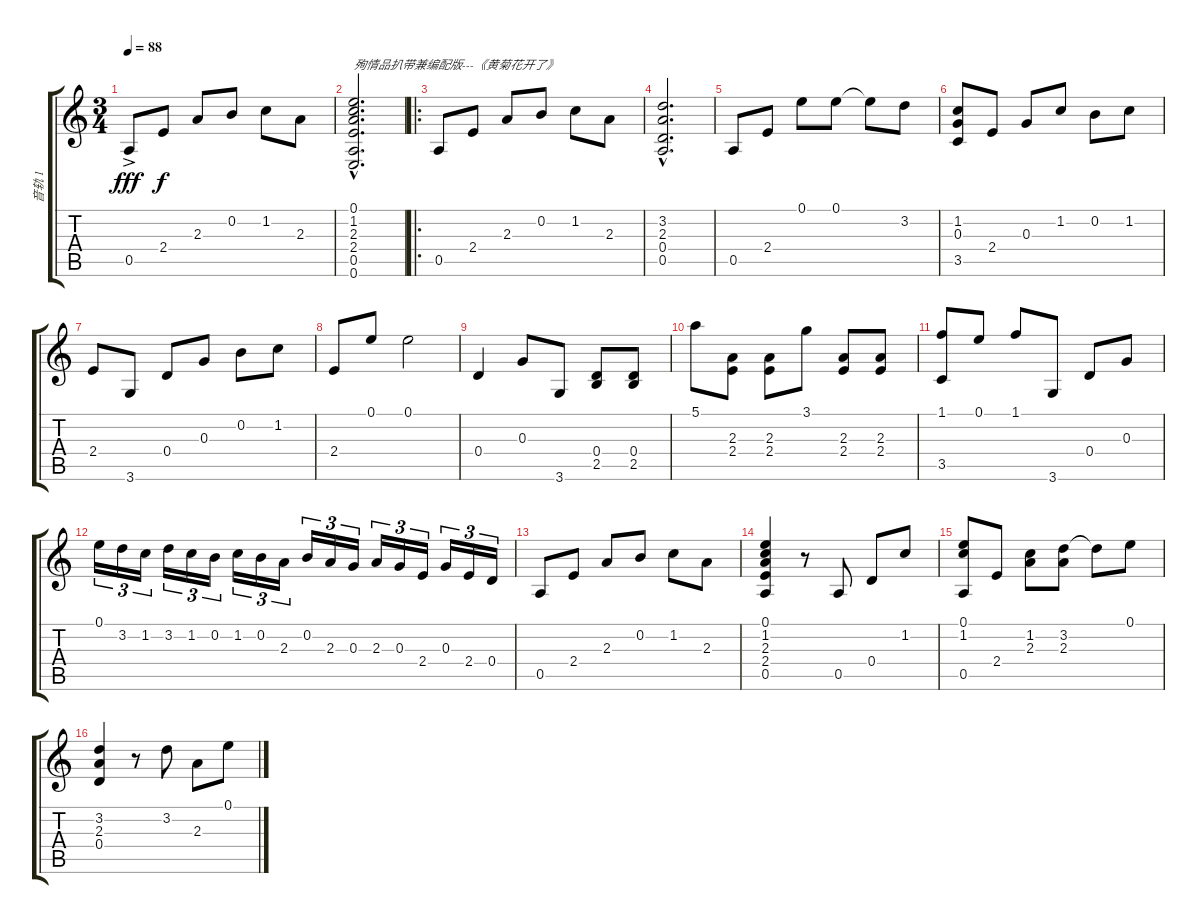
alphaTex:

\track ("音轨 1" "音轨 1") {instrument acousticguitarnylon}
\staff {score tabs}
\tuning (E4 B3 G3 D3 A2 E2) {hide}
\ts (3 4)
\tempo 88
\clef g2
\ks c
0.5{ac}.8{dy fff instrument acousticguitarnylon} 2.4.8{dy f} 2.3.8 0.2.8 1.2.8 2.3.8 |
(0.1{hac} 1.2{hac} 2.3{hac} 2.4{hac} 0.5{hac} 0.6{hac}).2{d txt "殉情品扒带兼编配版---《黄菊花开了》"} |
\ro
0.5.8 2.4.8 2.3.8 0.2.8 1.2.8 2.3.8 |
(3.2{hac} 2.3{hac} 0.4{hac} 0.5{hac}).2{d} |
0.5.8 2.4.8 0.1.8 0.1.8 0.1{t}.8 3.2.8 |
(1.2 0.3 3.5).8 2.4.8 0.3.8 1.2.8 0.2.8 1.2.8 |
2.4.8 3.6.8 0.4.8 0.3.8 0.2.8 1.2.8 |
2.4.8 0.1.8 0.1.2 |
0.4.4 0.3.8 3.6.8 (0.4 2.5).8 (0.4 2.5).8 |
5.1.8 (2.3 2.4).8 (2.3 2.4).8 3.1.8 (2.3 2.4).8 (2.3 2.4).8 |
(1.1 3.5).8 0.1.8 1.1.8 3.6.8 0.4.8 0.3.8 |
0.1.16{tu (3 2)} 3.2.16{tu (3 2)} 1.2.16{tu (3 2)} 3.2.16{tu (3 2)} 1.2.16{tu (3 2)} 0.2.16{tu (3 2)} 1.2.16{tu (3 2)} 0.2.16{tu (3 2)} 2.3.16{tu (3 2)} 0.2.16{tu (3 2)} 2.3.16{tu (3 2)} 0.3.16{tu (3 2)} 2.3.16{tu (3 2)} 0.3.16{tu (3 2)} 2.4.16{tu (3 2)} 0.3.16{tu (3 2)} 2.4.16{tu (3 2)} 0.4.16{tu (3 2)} |
0.5.8 2.4.8 2.3.8 0.2.8 1.2.8 2.3.8 |
(0.1 1.2 2.3 2.4 0.5).4 r.8 0.5.8 0.4.8 1.2.8 |
(0.1 1.2 0.5).8 2.4.8 (1.2 2.3).8 (3.2 2.3).8 3.2{t}.8 0.1.8 |
(3.2 2.3 0.4).4 r.8 3.2.8 2.3.8 0.1.8
